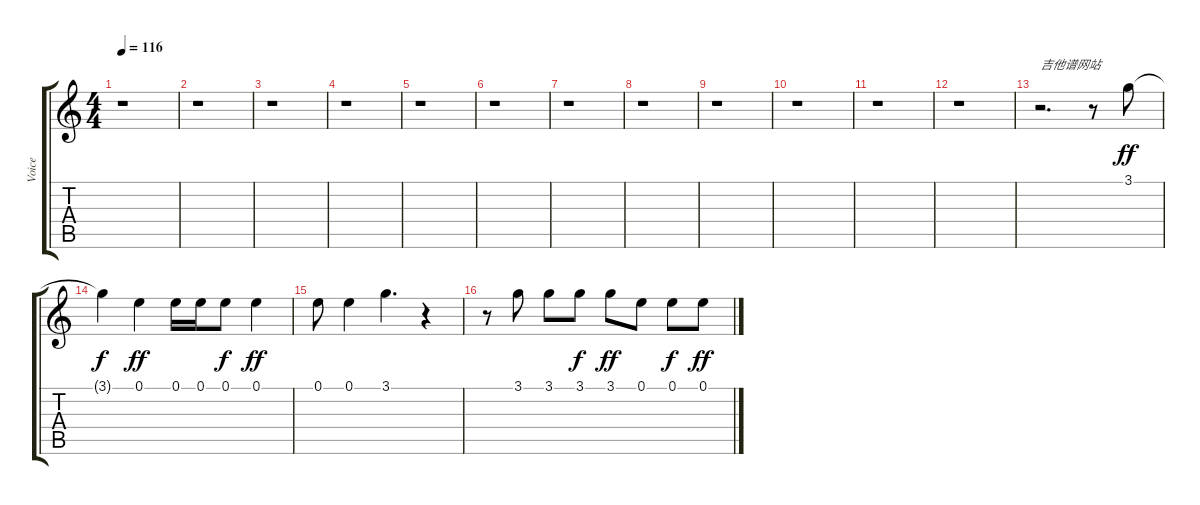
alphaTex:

\track ("Voice" "Voice") {instrument electricguitarjazz}
\staff {score tabs}
\tuning (E4 B3 G3 D3 A2 E2) {hide}
\ts (4 4)
\tempo 116
\clef g2
\ks c
r.1{dy ff instrument electricguitarjazz} |
r.1 |
r.1 |
r.1 |
r.1 |
r.1 |
r.1 |
r.1 |
r.1 |
r.1 |
r.1 |
r.1 |
r.2{d txt "吉他谱网站"} r.8 3.1.8 |
3.1{t}.4{dy f} 0.1.4{dy ff} 0.1.16 0.1.16 0.1.8{dy f} 0.1.4{dy ff} |
0.1.8 0.1.4 3.1.4{d} r.4 |
r.8 3.1.8 3.1.8 3.1.8{dy f} 3.1.8{dy ff} 0.1.8 0.1.8{dy f} 0.1.8{dy ff}
